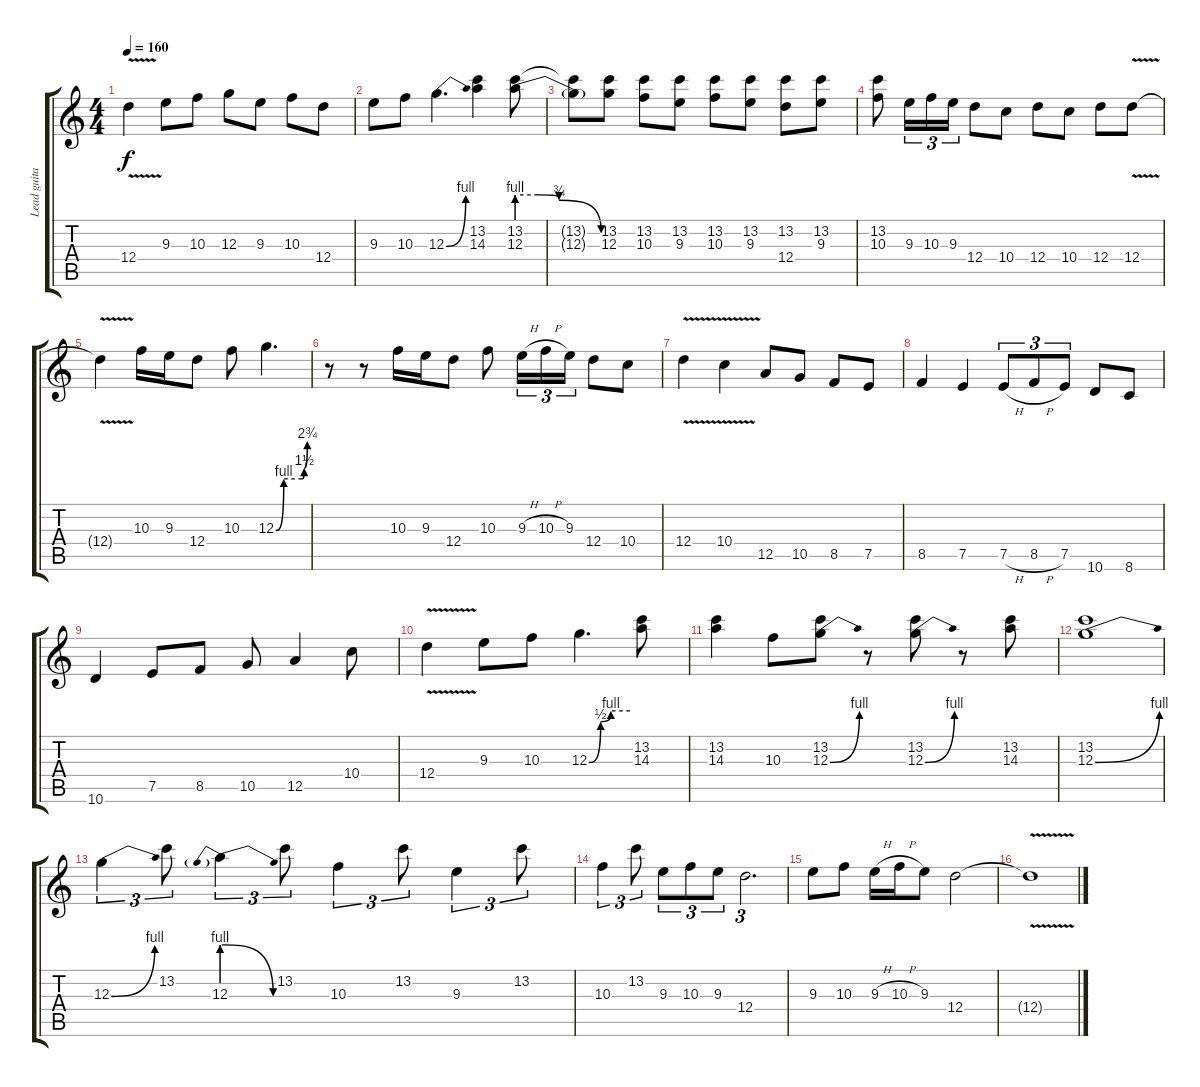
\track ("Lead guitar" "Lead guita") {instrument distortionguitar}
\staff {score tabs}
\tuning (E4 B3 G3 D3 A2 E2) {hide}
\ts (4 4)
\tempo 160
\clef g2
\ks c
12.4{v}.4{dy f} 9.3.8 10.3.8 12.3.8 9.3.8 10.3.8 12.4.8 |
9.3.8 10.3.8 12.3{be (bend 0 0 60 4)}.4{d} (13.2 14.3).4 (13.2 12.3{be (custom 0 4 15 4 30 3 60 0)}).8 |
(13.2{t} 12.3{t}).8 (13.2 12.3).8 (13.2 10.3).8 (13.2 9.3).8 (13.2 10.3).8 (13.2 9.3).8 (13.2 12.4).8 (13.2 9.3).8 |
(13.2 10.3).8 9.3.16{tu (3 2)} 10.3.16{tu (3 2)} 9.3.16{tu (3 2)} 12.4.8 10.4.8 12.4.8 10.4.8 12.4.8 12.4{v}.8 |
12.4{t}.4 10.3.16 9.3.16 12.4.8 10.3.8 12.3{be (custom 0 0 15 4 50 4 54 6 60 11)}.4{d} |
r.8 r.8 10.3.16 9.3.16 12.4.8 10.3.8 9.3{h}.16{tu (3 2)} 10.3{h}.16{tu (3 2)} 9.3.16{tu (3 2)} 12.4.8 10.4.8 |
12.4{v}.4 10.4{v}.4 12.5.8 10.5.8 8.5.8 7.5.8 |
8.5.4 7.5.4 7.5{h}.8{tu (3 2)} 8.5{h}.8{tu (3 2)} 7.5.8{tu (3 2)} 10.6.8 8.6.8 |
10.6.4 7.5.8 8.5.8 10.5.8 12.5.4 10.4.8 |
12.4{v}.4 9.3.8 10.3.8 12.3{be (custom 0 0 17 2 32 4 60 4)}.4{d} (13.2 14.3).8 |
(13.2 14.3).4 10.3.8 (13.2 12.3{be (bend 0 0 60 4)}).8 r.8 (13.2 12.3{be (bend 0 0 60 4)}).8 r.8 (13.2 14.3).8 |
(13.2 12.3{be (bend 0 0 60 4)}).1 |
12.3{be (bend 0 0 60 4)}.4{tu (3 2)} 13.2.8{tu (3 2)} 12.3{be (prebendrelease 0 4 60 0)}.4{tu (3 2)} 13.2.8{tu (3 2)} 10.3.4{tu (3 2)} 13.2.8{tu (3 2)} 9.3.4{tu (3 2)} 13.2.8{tu (3 2)} |
10.3.4{tu (3 2)} 13.2.8{tu (3 2)} 9.3.8{tu (3 2)} 10.3.8{tu (3 2)} 9.3.8{tu (3 2)} 12.4.2{d tu (3 2)} |
9.3.8 10.3.8 9.3{h}.16 10.3{h}.16 9.3.8 12.4.2 |
12.4{v t}.1
